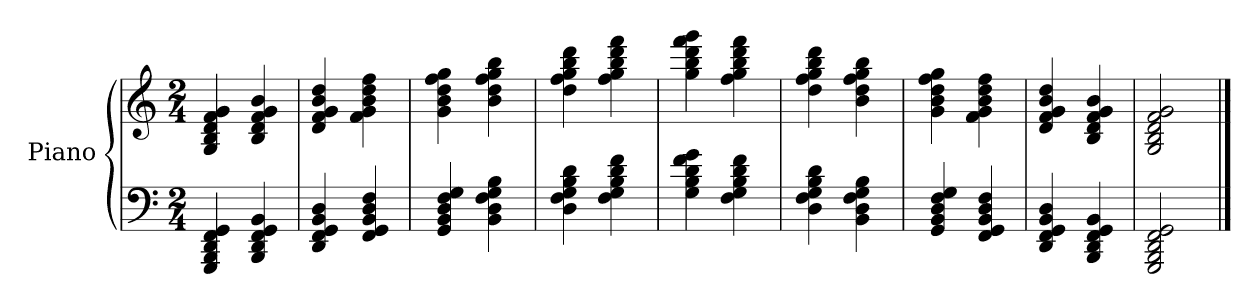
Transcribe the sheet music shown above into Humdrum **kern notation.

**kern	**kern
*part1	*part1
*staff2	*staff1
*I"Piano	*
*I'Pno.	*
*clefF4	*clefG2
*k[]	*k[]
*M2/4	*M2/4
=1	=1
4GGG/ 4BBB/ 4DD/ 4FF/ 4GG/	4G/ 4B/ 4d/ 4f/ 4g/
4BBB/ 4DD/ 4FF/ 4GG/ 4BB/	4B/ 4d/ 4f/ 4g/ 4b/
=2	=2
4DD/ 4FF/ 4GG/ 4BB/ 4D/	4d/ 4f/ 4g/ 4b/ 4dd/
4FF/ 4GG/ 4BB/ 4D/ 4F/	4f\ 4g\ 4b\ 4dd\ 4ff\
=3	=3
4GG/ 4BB/ 4D/ 4F/ 4G/	4g\ 4b\ 4dd\ 4ff\ 4gg\
4BB\ 4D\ 4F\ 4G\ 4B\	4b\ 4dd\ 4ff\ 4gg\ 4bb\
=4	=4
4D\ 4F\ 4G\ 4B\ 4d\	4dd\ 4ff\ 4gg\ 4bb\ 4ddd\
4F\ 4G\ 4B\ 4d\ 4f\	4ff\ 4gg\ 4bb\ 4ddd\ 4fff\
=5	=5
4G\ 4B\ 4d\ 4f\ 4g\	4gg\ 4bb\ 4ddd\ 4fff\ 4ggg\
4F\ 4G\ 4B\ 4d\ 4f\	4ff\ 4gg\ 4bb\ 4ddd\ 4fff\
=6	=6
4D\ 4F\ 4G\ 4B\ 4d\	4dd\ 4ff\ 4gg\ 4bb\ 4ddd\
4BB\ 4D\ 4F\ 4G\ 4B\	4b\ 4dd\ 4ff\ 4gg\ 4bb\
=7	=7
4GG/ 4BB/ 4D/ 4F/ 4G/	4g\ 4b\ 4dd\ 4ff\ 4gg\
4FF/ 4GG/ 4BB/ 4D/ 4F/	4f\ 4g\ 4b\ 4dd\ 4ff\
=8	=8
4DD/ 4FF/ 4GG/ 4BB/ 4D/	4d/ 4f/ 4g/ 4b/ 4dd/
4BBB/ 4DD/ 4FF/ 4GG/ 4BB/	4B/ 4d/ 4f/ 4g/ 4b/
=9	=9
2GGG/ 2BBB/ 2DD/ 2FF/ 2GG/	2G/ 2B/ 2d/ 2f/ 2g/
==	==
*-	*-
